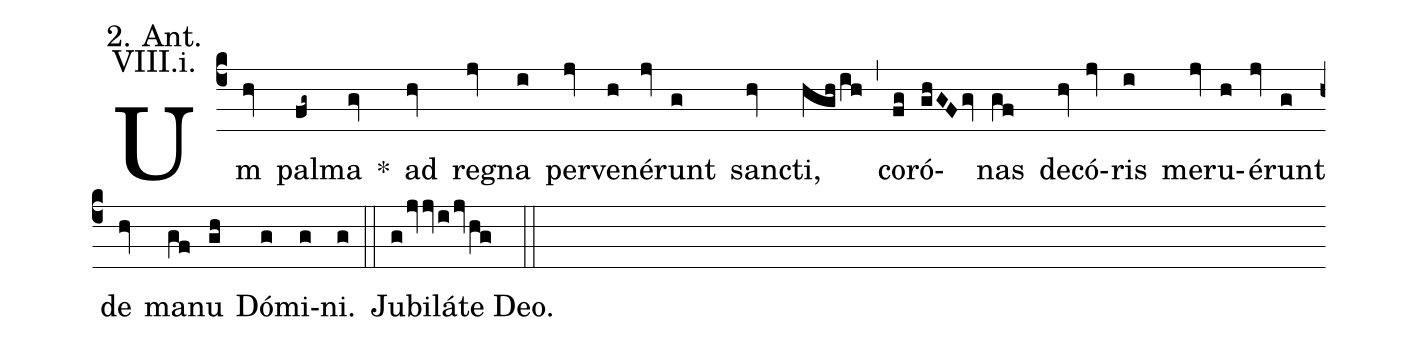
annotation: 2. Ant.;
annotation: VIII.i.;
%%
(c4)
Um(hv) pal(fg~)ma(gv) *() ad(hv) reg(jv)na(i) per(jv)ve(h)né(jv)runt(g) sanc(hv)ti,(hghih) (,)
co(fg)ró(ghGFgv)nas(gf) de(hv)có(jv)ris(i) me(jv)ru(h)é(jv)runt(g) de(hv) ma(gf)nu(gh) Dó(g)mi(g)ni.(g) (::)

Jubiláte Deo.(gjvjvijvhg) (::)
